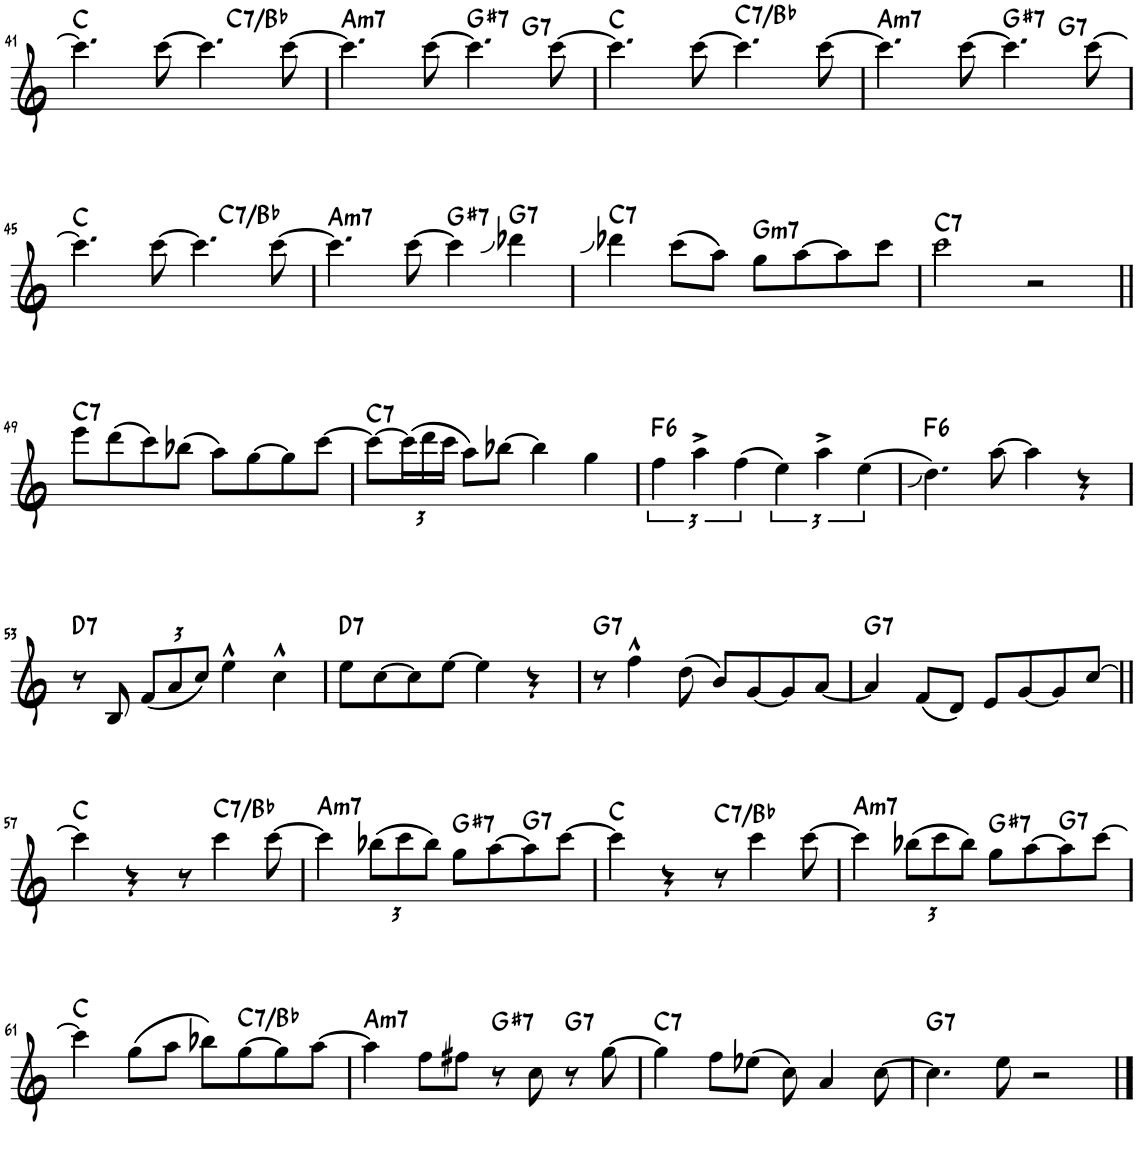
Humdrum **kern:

**kern	**harte
*part1	*part1
*staff1	*
*I"Alto Saxophone	*
*I'A. Sax.	*
!!LO:PB:g=z
*clefG2	*
*Trd5c9	*
*k[]	*
*M4/4	*
=41	=41
*^	*
4.ccc\]	2ryy	C:maj
[8ccc\	.	.
4.ccc\]	8ryy	.
!	!	!LO:H:kt=7
.	4.ryy	C:7/b7
[8ccc\	.	.
=42	=42	=42
!	!	!LO:H:kt=m7
4.ccc\]	2.ryy	A:min7
[8ccc\	.	.
!	!	!LO:H:kt=7
4.ccc\]	.	G#:7
!	!	!LO:H:kt=7
.	4ryy	G:7
[8ccc\	.	.
*v	*v	*
=43	=43
4.ccc\]	C:maj
[8ccc\	.
!	!LO:H:kt=7
4.ccc\]	C:7/b7
[8ccc\	.
=44	=44
!	!LO:H:kt=m7
*^	*
4.ccc\]	2.ryy	A:min7
[8ccc\	.	.
!	!	!LO:H:kt=7
4.ccc\]	.	G#:7
!	!	!LO:H:kt=7
.	4ryy	G:7
[8ccc\	.	.
!!LO:LB:g=z	!!
=45	=45	=45
4.ccc\]	2ryy	C:maj
[8ccc\	.	.
4.ccc\]	8ryy	.
!	!	!LO:H:kt=7
.	4.ryy	C:7/b7
[8ccc\	.	.
=46	=46	=46
!	!	!LO:H:kt=m7
*v	*v	*
4.ccc\]	A:min7
[8ccc\	.
!	!LO:H:kt=7
4ccc\]	G#:7
!	!LO:H:kt=7
4ddd-X\	G:7
=47	=47
!	!LO:H:kt=7
4ddd-X\	C:7
(8ccc\L	.
8aa\J)	.
!	!LO:H:kt=m7
8gg\L	G:min7
[8aa\	.
8aa\]	.
8ccc\J	.
=48	=48
!	!LO:H:kt=7
2ccc\	C:7
2r	.
!!LO:LB:g=z
=49||	=49||
!	!LO:H:kt=7
8eee\L	C:7
(8ddd\	.
8ccc\)	.
(8bb-X\J	.
8aa\L)	.
[8gg\	.
8gg\]	.
[8ccc\J	.
=50	=50
!	!LO:H:kt=7
8ccc\L_	C:7
*Xbrackettup	*
(24ccc\L]	.
24ddd\	.
24ccc\JJ	.
8aa\L)	.
[8bb-X\J	.
4bb-\]	.
4gg\	.
=51	=51
*brackettup	*
!	!LO:H:kt=6
6ff\	F:maj6
6aa^\	.
(6ff\	.
6ee\)	.
6aa^\	.
(6ee\	.
=52	=52
!	!LO:H:kt=6
4.dd\)	F:maj6
[8aa\	.
4aa\]	.
4r	.
!!LO:LB:g=z
=53	=53
!	!LO:H:kt=7
8r	D:7
8B/	.
*Xbrackettup	*
(12f/L	.
12a/	.
12cc/J)	.
4ee^^\	.
4cc^^\	.
=54	=54
!	!LO:H:kt=7
8ee\L	D:7
[8cc\	.
8cc\]	.
[8ee\J	.
4ee\]	.
4r	.
=55	=55
!	!LO:H:kt=7
8r	G:7
4ff^^\	.
(8dd\	.
8b/L)	.
[8g/	.
8g/]	.
[8a/J	.
=56	=56
!	!LO:H:kt=7
4a/]	G:7
(8f/L	.
8d/J)	.
8e/L	.
[8g/	.
8g/]	.
[8cc/J	.
!!LO:LB:g=z
=57||	=57||
4ccc\]	C:maj
4r	.
8r	.
!	!LO:H:kt=7
4ccc\	C:7/b7
[8ccc\	.
=58	=58
!	!LO:H:kt=m7
4ccc\]	A:min7
(12bb-X\L	.
12ccc\	.
12bb-\J)	.
!	!LO:H:kt=7
8gg\L	G#:7
[8aa\	.
!	!LO:H:kt=7
8aa\]	G:7
[8ccc\J	.
=59	=59
4ccc\]	C:maj
4r	.
!	!LO:H:kt=7
8r	C:7/b7
4ccc\	.
[8ccc\	.
=60	=60
!	!LO:H:kt=m7
4ccc\]	A:min7
(12bb-X\L	.
12ccc\	.
12bb-\J)	.
!	!LO:H:kt=7
8gg\L	G#:7
[8aa\	.
!	!LO:H:kt=7
8aa\]	G:7
[8ccc\J	.
!!LO:LB:g=z
=61	=61
4ccc\]	C:maj
(8gg\L	.
8aa\J	.
8bb-X\L)	.
!	!LO:H:kt=7
[8gg\	C:7/b7
8gg\]	.
[8aa\J	.
=62	=62
!	!LO:H:kt=m7
4aa\]	A:min7
8ff\L	.
8ff#X\J	.
!	!LO:H:kt=7
8r	G#:7
8cc\	.
!	!LO:H:kt=7
8r	G:7
[8gg\	.
=63	=63
!	!LO:H:kt=7
4gg\]	C:7
8ff\L	.
(8ee-X\J	.
8cc\)	.
4a/	.
[8cc\	.
=64	=64
!	!LO:H:kt=7
4.cc\]	G:7
8ee\	.
2r	.
==	==
*-	*-
